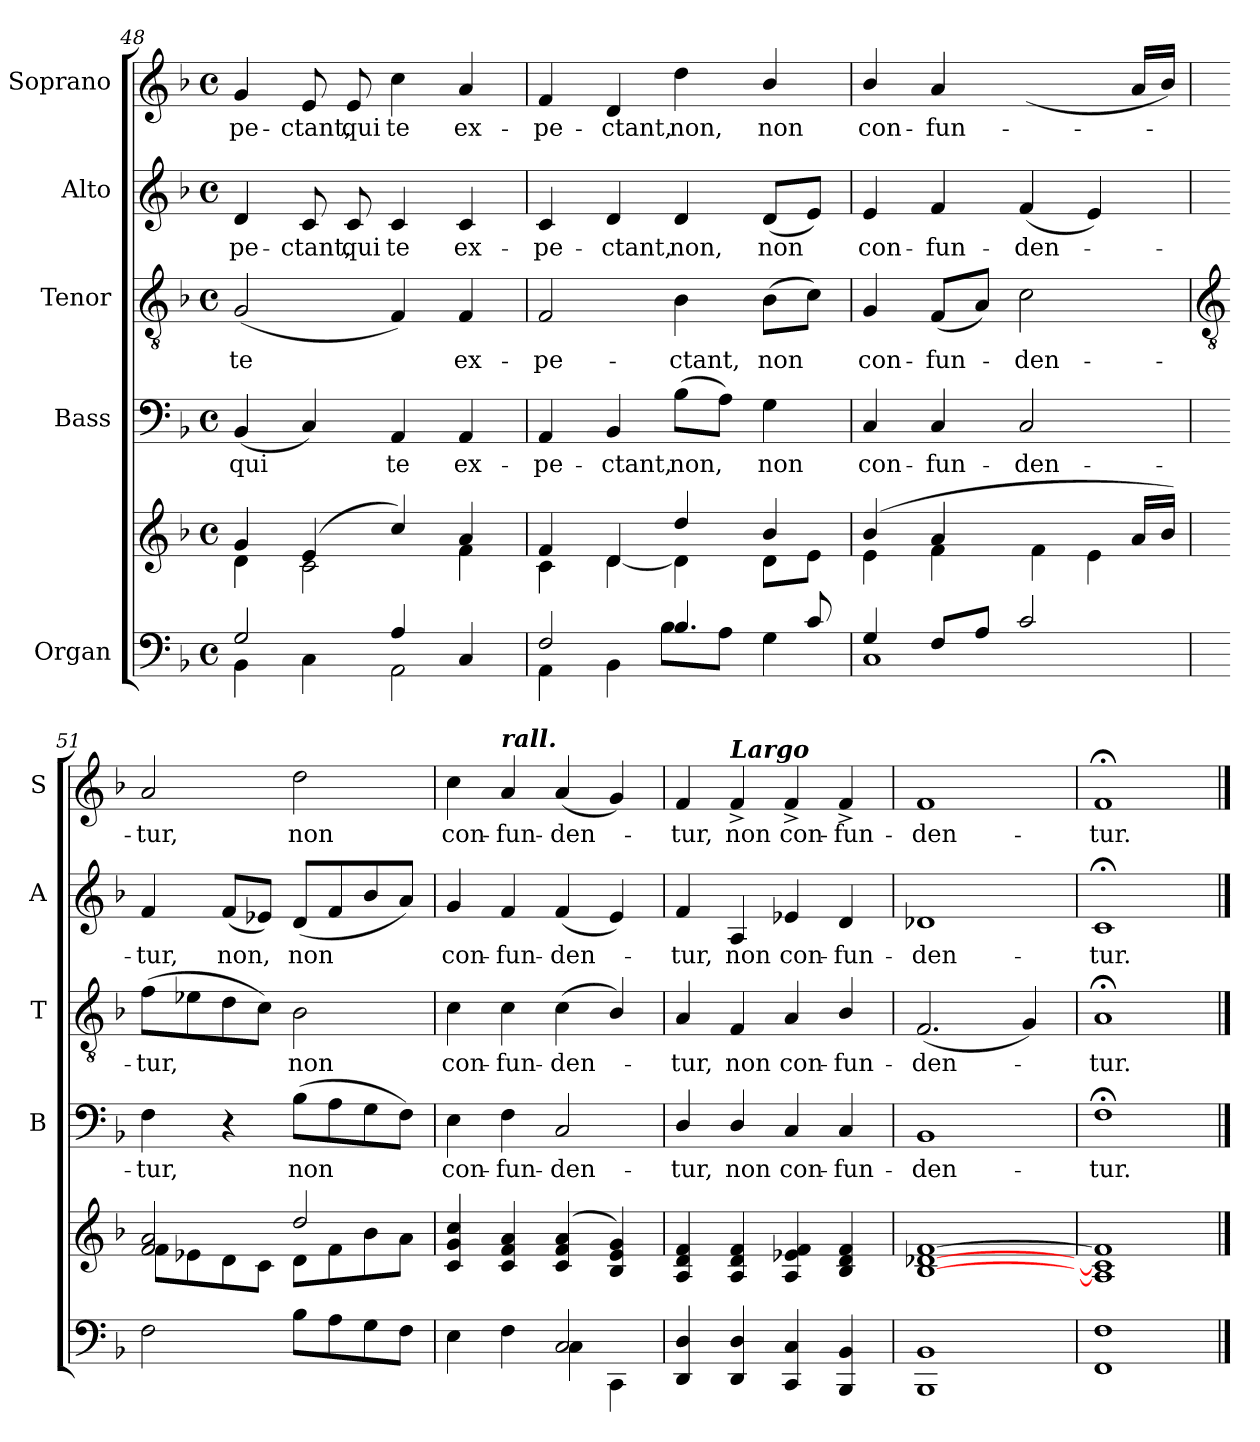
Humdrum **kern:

**kern	**kern	**kern	**text	**kern	**text	**kern	**text	**kern	**text
*part5	*part5	*part4	*part4	*part3	*part3	*part2	*part2	*part1	*part1
*staff6	*staff5	*staff4	*staff4	*staff3	*staff3	*staff2	*staff2	*staff1	*staff1
*I"Organ	*	*I"Bass	*	*I"Tenor	*	*I"Alto	*	*I"Soprano	*
*	*	*I'B	*	*I'T	*	*I'A	*	*I'S	*
!!LO:LB:g=z
*clefF4	*clefG2	*clefF4	*	*clefGv2	*	*clefG2	*	*clefG2	*
*k[b-]	*k[b-]	*k[b-]	*	*k[b-]	*	*k[b-]	*	*k[b-]	*
*F:	*F:	*F:	*	*F:	*	*F:	*	*F:	*
*M4/4	*M4/4	*M4/4	*	*M4/4	*	*M4/4	*	*M4/4	*
*met(c)	*met(c)	*met(c)	*	*met(c)	*	*met(c)	*	*met(c)	*
=48	=48	=48	=48	=48	=48	=48	=48	=48	=48
*^	*^	*	*	*	*	*	*	*	*
!	!	!	!	!	!LO:LY:b	!	!LO:LY:b	!	!LO:LY:b	!	!LO:LY:b
2G/	4BB-\	4g/	4d\	(<4BB-	qui	(<2G	te	4d	-pe-	4g	-pe-
!	!	!	!	!	!	!	!	!	!LO:LY:b	!	!LO:LY:b
.	4C\	(>4e/	2c\	4C)	.	.	.	8c	-ctant,	8e	-ctant,
!	!	!	!	!	!	!	!	!	!LO:LY:b	!	!LO:LY:b
.	.	.	.	.	.	.	.	8c	qui	8e	qui
!	!	!	!	!	!LO:LY:b	!	!	!	!LO:LY:b	!	!LO:LY:b
4A/	2AA\	4cc/)	.	4AA	te	4F)	.	4c	te	4cc	te
!	!	!	!	!	!LO:LY:b	!	!LO:LY:b	!	!LO:LY:b	!	!LO:LY:b
4C	.	4a/	4f\	4AA	ex-	4F	ex-	4c	ex-	4a	ex-
=49	=49	=49	=49	=49	=49	=49	=49	=49	=49	=49	=49
!	!	!	!	!	!LO:LY:b	!	!LO:LY:b	!	!LO:LY:b	!	!LO:LY:b
2F/	4AA\	4f/	4c\	4AA	-pe-	2F	-pe-	4c	-pe-	4f	-pe-
!	!	!	!	!	!LO:LY:b	!	!	!	!LO:LY:b	!	!LO:LY:b
.	4BB-\	4d/	[4d\	4BB-	-ctant,	.	.	4d	-ctant,	4d	-ctant,
!	!	!	!	!	!LO:LY:b	!	!LO:LY:b	!	!LO:LY:b	!	!LO:LY:b
4.B-/	8B-L	4dd/	4d\]	(>8B-L	non,	4B-	-ctant,	4d	non,	4dd	non,
.	8AJ	.	.	8AJ)	.	.	.	.	.	.	.
!	!	!	!	!	!LO:LY:b	!	!LO:LY:b	!	!LO:LY:b	!	!LO:LY:b
.	4G	4b-/	8d\L	4G	non	(>8B-L	non	(<8dL	non	4b-/	non
8c/	.	.	8e\J	.	.	8cJ)	.	8eJ)	.	.	.
=50	=50	=50	=50	=50	=50	=50	=50	=50	=50	=50	=50
!	!	!	!	!	!LO:LY:b	!	!LO:LY:b	!	!LO:LY:b	!	!LO:LY:b
4G/	1C	(>4b-/	4e\	4C	con-	4G	con-	4e	con-	4b-/	con-
!	!	!	!	!	!LO:LY:b	!	!LO:LY:b	!	!LO:LY:b	!	!LO:LY:b
8F/L	.	4a/	4f\	4C	-fun-	(<8FL	-fun-	4f	-fun-	4a	-fun-
8A/J	.	.	.	.	.	8AJ)	.	.	.	.	.
!	!	!	!	!	!LO:LY:b	!	!LO:LY:b	!	!LO:LY:b	!	!LO:LY:b
2c/	.	4.g/yy	4f\	2C	-den-	2c	den-	(<4f	-den-	(<4.gyy	-den-
.	.	.	4e\	.	.	.	.	4e)	.	.	.
.	.	16a/LL	.	.	.	.	.	.	.	16aLL	.
.	.	16b-/JJ)	.	.	.	.	.	.	.	16b-JJ)	.
!!LO:LB:g=z
=51	=51	=51	=51	=51	=51	=51	=51	=51	=51	=51	=51
*	*	*	*	*	*	*clefGv2	*	*	*	*	*
!	!	!	!	!	!LO:LY:b	!	!LO:LY:b	!	!LO:LY:b	!	!LO:LY:b
1ryy	2F	2f/ 2a/	8f\L	4F	-tur,	(>8fL	-tur,	4f	tur,	2a	tur,
.	.	.	8e-X\	.	.	8e-X	.	.	.	.	.
!	!	!	!	!	!	!	!	!	!LO:LY:b	!	!
.	.	.	8d\	4r	.	8d	.	(<8fL	non,	.	.
.	.	.	8c\J	.	.	8cJ)	.	8e-XJ)	.	.	.
!	!	!	!	!	!LO:LY:b	!	!LO:LY:b	!	!LO:LY:b	!	!LO:LY:b
.	8B-L	2dd/	8d\L	(>8B-L	non	2B-	non	(<8dL	non	2dd	non
.	8A	.	8f\	8A	.	.	.	8f	.	.	.
.	8G	.	8b-\	8G	.	.	.	8b-	.	.	.
.	8FJ	.	8a\J	8FJ)	.	.	.	8aJ)	.	.	.
=52	=52	=52	=52	=52	=52	=52	=52	=52	=52	=52	=52
!	!	!	!	!	!LO:LY:b	!	!LO:LY:b	!	!LO:LY:b	!	!LO:LY:b
2ryy	4E	4c/ 4g/ 4cc/	1ryy	4E	con-	4c	con-	4g	con-	4cc	con-
!	!	!	!	!	!	!	!	!	!	!LO:TX:a:Bi:t=rall.	!
!	!	!	!	!	!LO:LY:b	!	!LO:LY:b	!	!LO:LY:b	!	!LO:LY:b
.	4F	4c/ 4f/ 4a/	.	4F	-fun-	4c	-fun-	4f	-fun-	4a	-fun-
!	!	!	!	!	!LO:LY:b	!	!LO:LY:b	!	!LO:LY:b	!	!LO:LY:b
2C	4C\	(>4c/ 4f/ 4a/	.	2C	-den-	(<4c	-den-	(<4f	-den-	(<4a	-den-
.	4CC	4B-/ 4e/ 4g/)	.	.	.	4B-/)	.	4e)	.	4g)	.
=53	=53	=53	=53	=53	=53	=53	=53	=53	=53	=53	=53
!	!	!	!	!	!LO:LY:b	!	!LO:LY:b	!	!LO:LY:b	!	!LO:LY:b
4DD 4D	1ryy	4A/ 4d/ 4f/	1ryy	4D/	-tur,	4A	tur,	4f	tur,	4f	tur,
!	!	!	!	!	!	!	!	!	!	!LO:TX:a:Bi:t=Largo	!
!	!	!	!	!	!LO:LY:b	!	!LO:LY:b	!	!LO:LY:b	!	!LO:LY:b
4DD 4D	.	4A/ 4d/ 4f/	.	4D/	non	4F	non	4A	non	4f^	non
!	!	!	!	!	!LO:LY:b	!	!LO:LY:b	!	!LO:LY:b	!	!LO:LY:b
4CC 4C	.	4A/ 4e-X/ 4f/	.	4C	con-	4A	con-	4e-X	con-	4f^	con-
!	!	!	!	!	!LO:LY:b	!	!LO:LY:b	!	!LO:LY:b	!	!LO:LY:b
4BBB- 4BB-	.	4B-/ 4d/ 4f/	.	4C	-fun-	4B-/	-fun-	4d	-fun-	4f^	-fun-
=54	=54	=54	=54	=54	=54	=54	=54	=54	=54	=54	=54
!	!	!	!	!	!LO:LY:b	!	!LO:LY:b	!	!LO:LY:b	!	!LO:LY:b
1BBB- 1BB-	1ryy	[1B-/ [1d-X/ [1f/	1ryy	1BB-	-den-	(<2.F	-den-	1d-X	-den-	1f	-den-
.	.	.	.	.	.	4G)	.	.	.	.	.
=55	=55	=55	=55	=55	=55	=55	=55	=55	=55	=55	=55
!	!	!	!	!	!LO:LY:b	!	!LO:LY:b	!	!LO:LY:b	!	!LO:LY:b
1FF 1F	1ryy	1A/] 1c/] 1f/]	1ryy	1F;<	-tur.	1A;<	tur.	1c;<	-tur.	1f;<	-tur.
*v	*v	*	*	*	*	*	*	*	*	*	*
*	*v	*v	*	*	*	*	*	*	*	*
==	==	==	==	==	==	==	==	==	==
*-	*-	*-	*-	*-	*-	*-	*-	*-	*-
